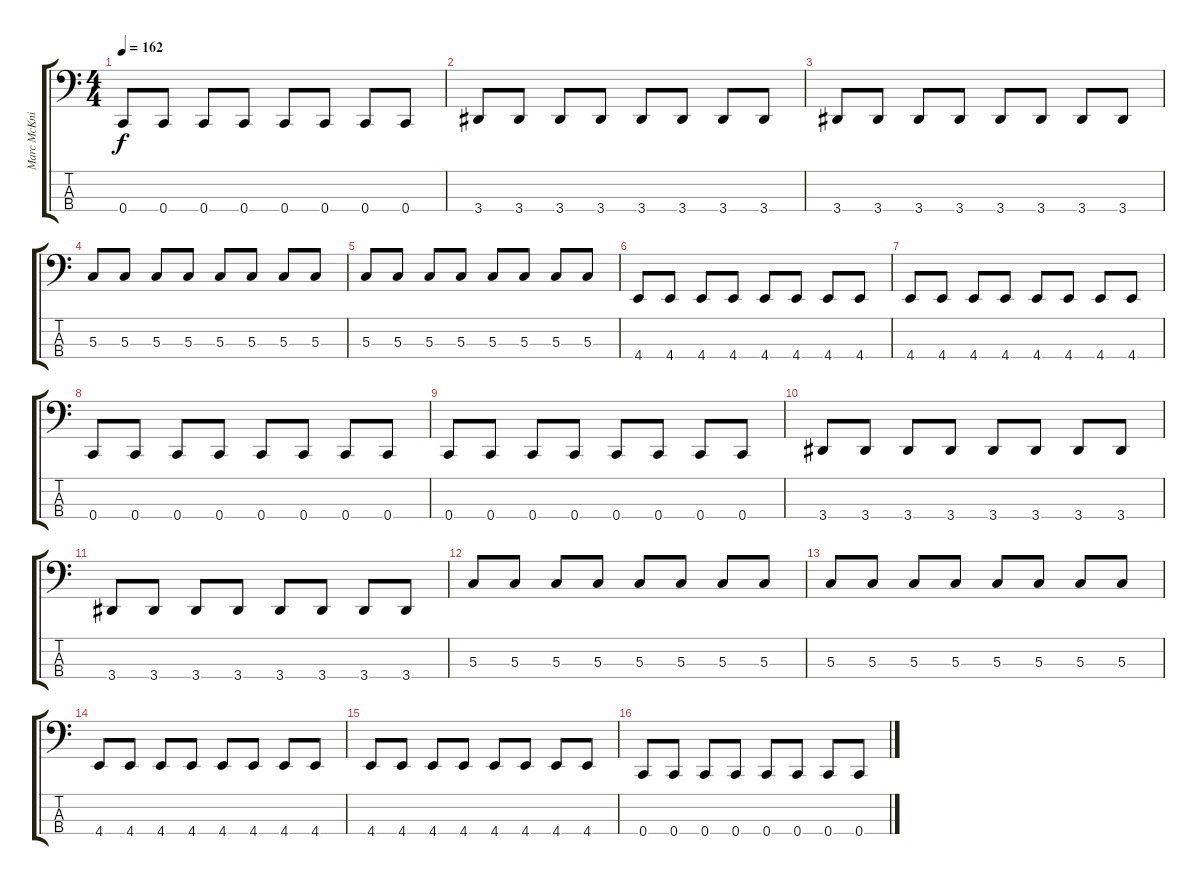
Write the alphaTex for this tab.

\track ("Marc McKnight" "Marc McKni") {instrument electricbasspick}
\staff {score tabs}
\tuning (F2 C2 G1 C1) {hide}
\ts (4 4)
\tempo 162
\clef f4
\ks c
0.4.8{dy f} 0.4.8 0.4.8 0.4.8 0.4.8 0.4.8 0.4.8 0.4.8 |
3.4.8 3.4.8 3.4.8 3.4.8 3.4.8 3.4.8 3.4.8 3.4.8 |
3.4.8 3.4.8 3.4.8 3.4.8 3.4.8 3.4.8 3.4.8 3.4.8 |
5.3.8 5.3.8 5.3.8 5.3.8 5.3.8 5.3.8 5.3.8 5.3.8 |
5.3.8 5.3.8 5.3.8 5.3.8 5.3.8 5.3.8 5.3.8 5.3.8 |
4.4.8{volume 9 instrument electricbassfinger} 4.4.8 4.4.8 4.4.8 4.4.8 4.4.8 4.4.8 4.4.8 |
4.4.8 4.4.8 4.4.8 4.4.8 4.4.8 4.4.8 4.4.8 4.4.8 |
0.4.8 0.4.8 0.4.8 0.4.8 0.4.8 0.4.8 0.4.8 0.4.8 |
0.4.8 0.4.8 0.4.8 0.4.8 0.4.8 0.4.8 0.4.8 0.4.8 |
3.4.8 3.4.8 3.4.8 3.4.8 3.4.8 3.4.8 3.4.8 3.4.8 |
3.4.8 3.4.8 3.4.8 3.4.8 3.4.8 3.4.8 3.4.8 3.4.8 |
5.3.8 5.3.8 5.3.8 5.3.8 5.3.8 5.3.8 5.3.8 5.3.8 |
5.3.8 5.3.8 5.3.8 5.3.8 5.3.8 5.3.8 5.3.8 5.3.8 |
4.4.8 4.4.8 4.4.8 4.4.8 4.4.8 4.4.8 4.4.8 4.4.8 |
4.4.8 4.4.8 4.4.8 4.4.8 4.4.8 4.4.8 4.4.8 4.4.8 |
0.4.8 0.4.8 0.4.8 0.4.8 0.4.8 0.4.8 0.4.8 0.4.8
